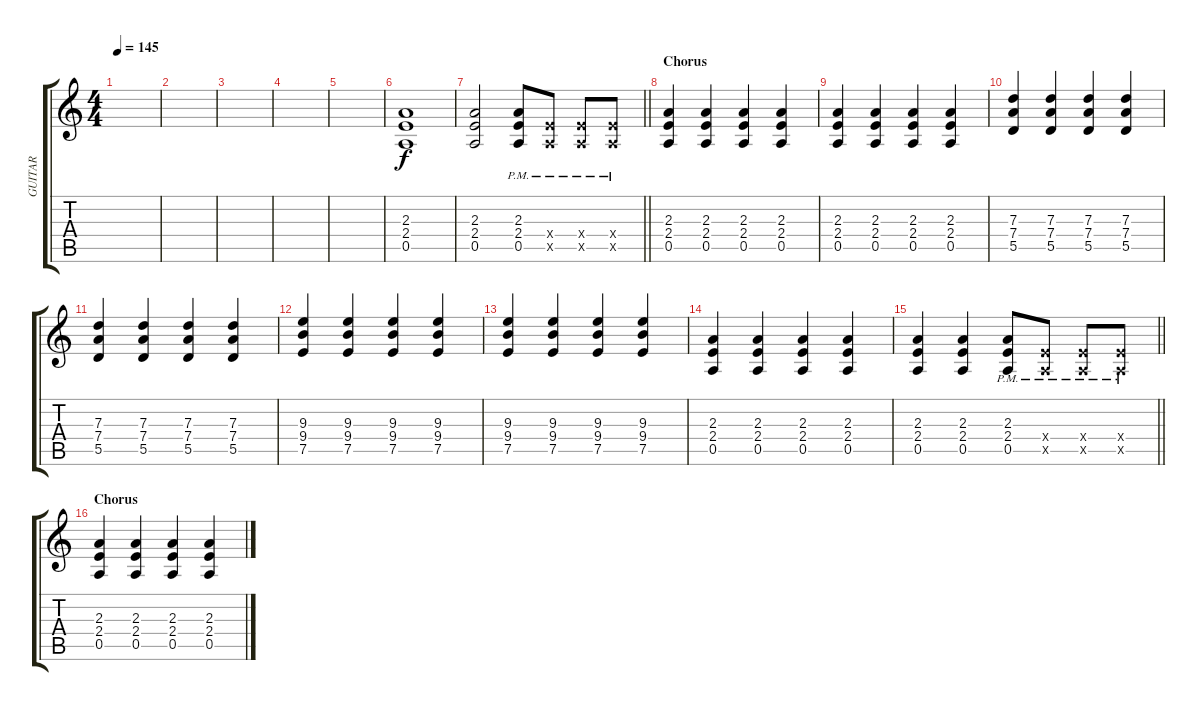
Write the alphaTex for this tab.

\track ("GUITAR" "GUITAR") {instrument overdrivenguitar}
\staff {score tabs}
\tuning (E4 B3 G3 D3 A2 E2) {hide}
\ts (4 4)
\tempo 145
\clef g2
\ks c
|
|
|
|
|
(2.3 2.4 0.5).1 |
\barLineRight lightlight
(2.3 2.4 0.5).2 (2.3 2.4 0.5{pm}).8 (2.4{x} 0.5{pm x}).8 (2.4{x} 0.5{pm x}).8 (2.4{x} 0.5{pm x}).8 |
\section ("" "Chorus")
(2.3 2.4 0.5).4 (2.3 2.4 0.5).4 (2.3 2.4 0.5).4 (2.3 2.4 0.5).4 |
(2.3 2.4 0.5).4 (2.3 2.4 0.5).4 (2.3 2.4 0.5).4 (2.3 2.4 0.5).4 |
(7.3 7.4 5.5).4 (7.3 7.4 5.5).4 (7.3 7.4 5.5).4 (7.3 7.4 5.5).4 |
(7.3 7.4 5.5).4 (7.3 7.4 5.5).4 (7.3 7.4 5.5).4 (7.3 7.4 5.5).4 |
(9.3 9.4 7.5).4 (9.3 9.4 7.5).4 (9.3 9.4 7.5).4 (9.3 9.4 7.5).4 |
(9.3 9.4 7.5).4 (9.3 9.4 7.5).4 (9.3 9.4 7.5).4 (9.3 9.4 7.5).4 |
(2.3 2.4 0.5).4 (2.3 2.4 0.5).4 (2.3 2.4 0.5).4 (2.3 2.4 0.5).4 |
\barLineRight lightlight
(2.3 2.4 0.5).4 (2.3 2.4 0.5).4 (2.3 2.4 0.5{pm}).8 (2.4{x} 0.5{pm x}).8 (2.4{x} 0.5{pm x}).8 (2.4{x} 0.5{pm x}).8 |
\section ("" "Chorus")
(2.3 2.4 0.5).4 (2.3 2.4 0.5).4 (2.3 2.4 0.5).4 (2.3 2.4 0.5).4
